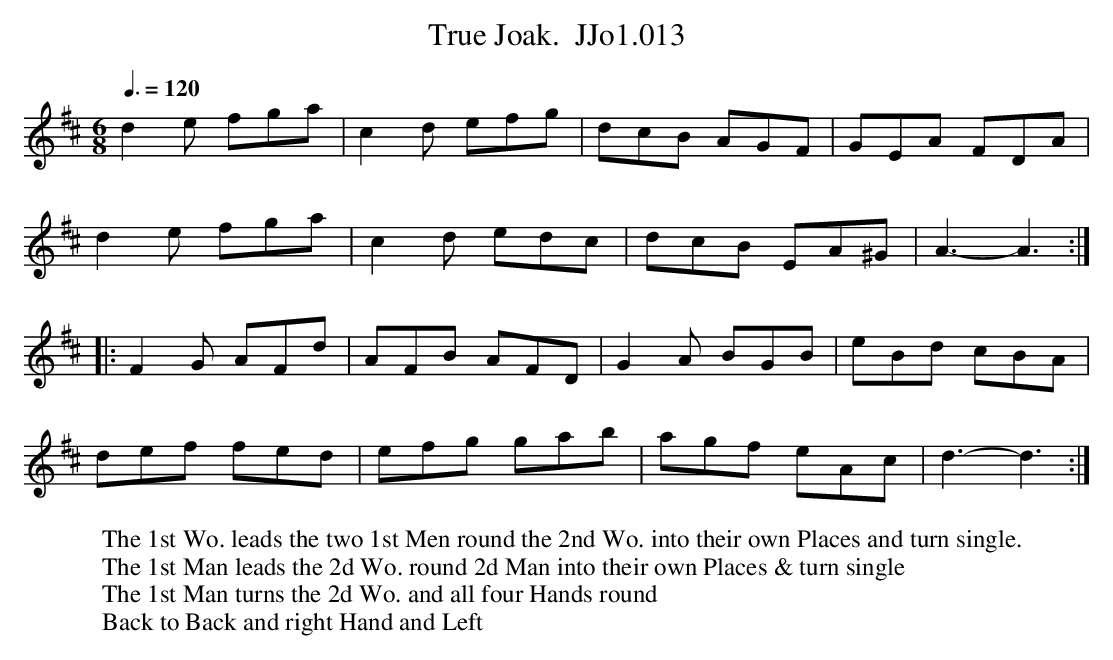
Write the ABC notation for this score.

X:1
T:True Joak.  JJo1.013
M:6/8
Q:3/8=120
L:1/8
K:D
d2e fga | c2d efg | dcB AGF | GEA FDA |
d2e fga | c2d edc | dcB EA^G | A3- A3 :|
|: F2G AFd | AFB AFD | G2A BGB | eBd cBA |
def fed | efg gab | agf eAc | d3- d3 :|
W:The 1st Wo. leads the two 1st Men round the 2nd Wo. into their own Places and turn single.
W:The 1st Man leads the 2d Wo. round 2d Man into their own Places & turn single
W:The 1st Man turns the 2d Wo. and all four Hands round
W:Back to Back and right Hand and Left
